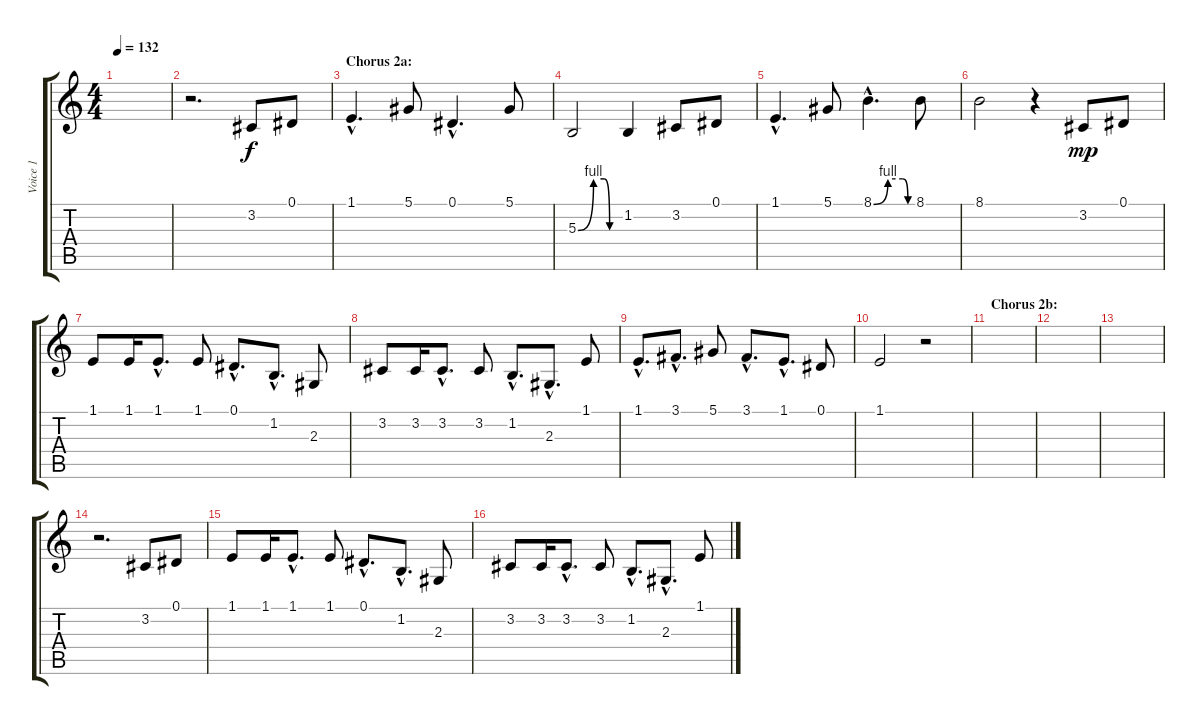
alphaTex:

\track ("Voice 1" "Voice 1") {instrument lead6voice}
\staff {score tabs}
\tuning (Eb4 Bb3 Gb3 Db3 Ab2 Eb2) {hide}
\ts (4 4)
\tempo 132
\clef g2
\ks c
|
r.2{d} 3.2.8 0.1.8 |
\section ("" "Chorus 2a:")
1.1{hac}.4{d} 5.1.8 0.1{hac}.4{d} 5.1.8 |
5.3{be (custom 0 0 22 4 37 4 45 0 60 0)}.2 1.2.4 3.2.8 0.1.8 |
1.1{hac}.4{d} 5.1.8 8.1{be (custom 0 0 22 4 45 4 53 0 60 0) hac}.4{d} 8.1.8 |
8.1.2 r.4 3.2.8{dy mp} 0.1.8 |
1.1.8 1.1.16 1.1{hac}.8{d} 1.1.8 0.1{hac}.8{d} 1.2{hac}.8{d} 2.3.8 |
3.2.8 3.2.16 3.2{hac}.8{d} 3.2.8 1.2{hac}.8{d} 2.3{hac}.8{d} 1.1.8 |
1.1{hac}.8{d} 3.1{hac}.8{d} 5.1.8 3.1{hac}.8{d} 1.1{hac}.8{d} 0.1.8 |
1.1.2 r.2 |
\section ("" "Chorus 2b:")
|
|
|
r.2{d} 3.2.8 0.1.8 |
1.1.8 1.1.16 1.1{hac}.8{d} 1.1.8 0.1{hac}.8{d} 1.2{hac}.8{d} 2.3.8 |
3.2.8 3.2.16 3.2{hac}.8{d} 3.2.8 1.2{hac}.8{d} 2.3{hac}.8{d} 1.1.8
